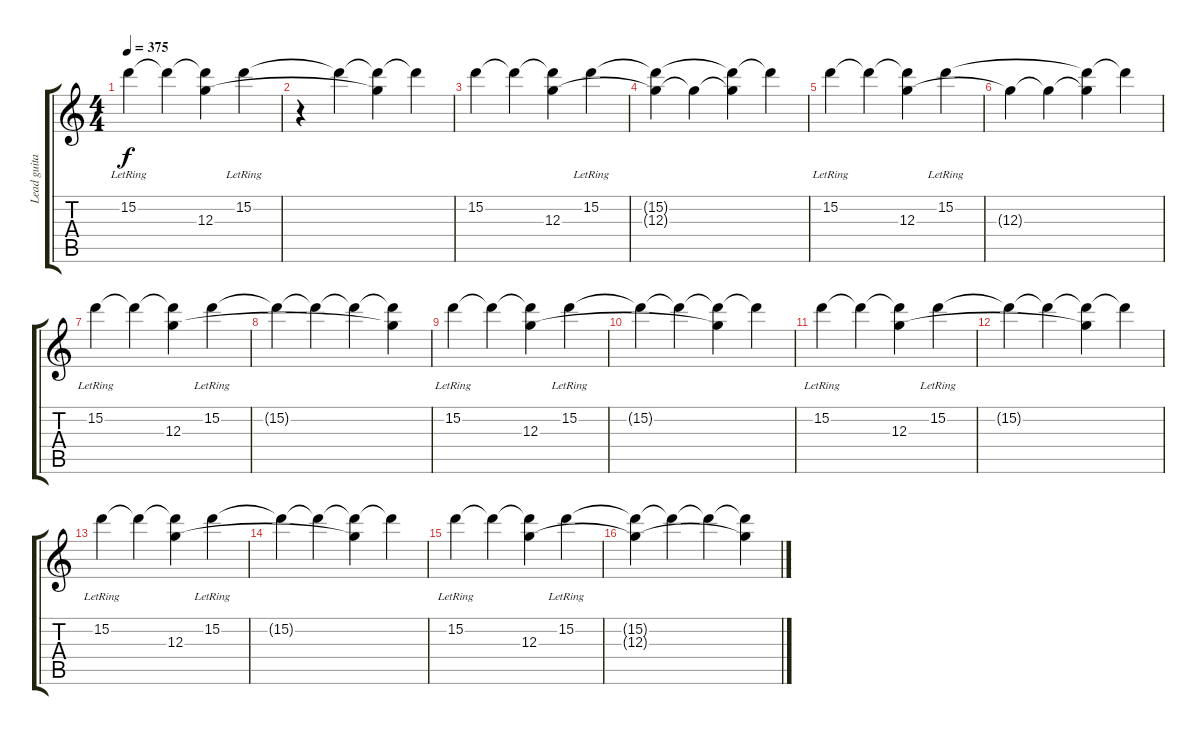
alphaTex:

\track ("Lead guitar" "Lead guita") {instrument acousticguitarsteel}
\staff {score tabs}
\tuning (E4 B3 G3 D3 A2 E2) {hide}
\ts (4 4)
\tempo 375
\clef g2
\ks c
15.2{lr}.4{dy f} 15.2{t}.4 (15.2{t} 12.3).4 15.2{lr}.4 |
r.4 15.2{t}.4 (15.2{t} 12.3{t}).4 15.2{t}.4 |
15.2.4 15.2{t}.4 (15.2{t} 12.3).4 15.2{lr}.4 |
(15.2{t} 12.3{t}).4 12.3{t}.4 (15.2{t} 12.3{t}).4 15.2{t}.4 |
15.2{lr}.4 15.2{t}.4 (15.2{t} 12.3).4 15.2{lr}.4 |
12.3{t}.4 12.3{t}.4 (15.2{t} 12.3{t}).4 15.2{t}.4 |
15.2{lr}.4 15.2{t}.4 (15.2{t} 12.3).4 15.2{lr}.4 |
15.2{t}.4 15.2{t}.4 15.2{t}.4 (15.2{t} 12.3{t}).4 |
15.2{lr}.4 15.2{t}.4 (15.2{t} 12.3).4 15.2{lr}.4 |
15.2{t}.4 15.2{t}.4 (15.2{t} 12.3{t}).4 15.2{t}.4 |
15.2{lr}.4 15.2{t}.4 (15.2{t} 12.3).4 15.2{lr}.4 |
15.2{t}.4 15.2{t}.4 (15.2{t} 12.3{t}).4 15.2{t}.4 |
15.2{lr}.4 15.2{t}.4 (15.2{t} 12.3).4 15.2{lr}.4 |
15.2{t}.4 15.2{t}.4 (15.2{t} 12.3{t}).4 15.2{t}.4 |
15.2{lr}.4 15.2{t}.4 (15.2{t} 12.3).4 15.2{lr}.4 |
(15.2{t} 12.3{t}).4 15.2{t}.4 15.2{t}.4 (15.2{t} 12.3{t}).4
